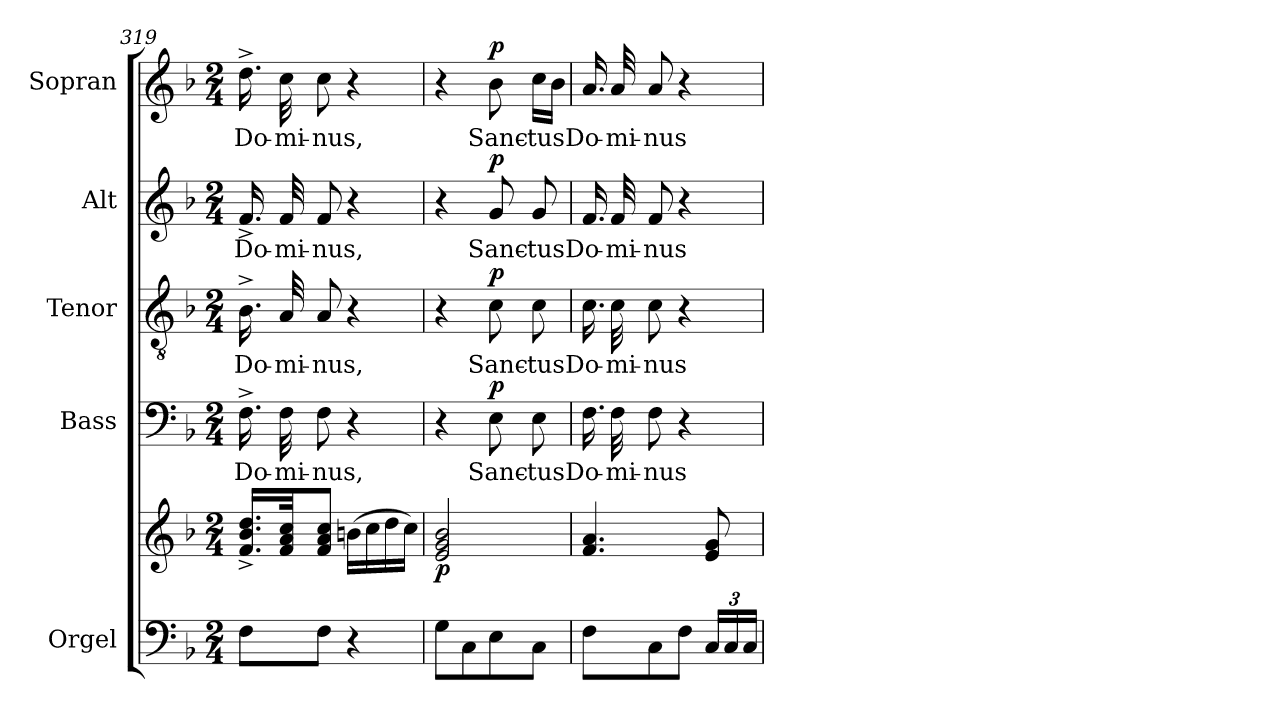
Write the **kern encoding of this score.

**kern	**kern	**dynam	**kern	**text	**dynam	**kern	**text	**dynam	**kern	**text	**dynam	**kern	**text	**dynam
*part5	*part5	*part5	*part4	*part4	*part4	*part3	*part3	*part3	*part2	*part2	*part2	*part1	*part1	*part1
*staff6	*staff5	*staff5/6	*staff4	*staff4	*staff4	*staff3	*staff3	*staff3	*staff2	*staff2	*staff2	*staff1	*staff1	*staff1
*I"Orgel	*	*	*I"Bass	*	*	*I"Tenor	*	*	*I"Alt	*	*	*I"Sopran	*	*
*I'Org.	*	*	*I'B.	*	*	*I'T.	*	*	*I'A.	*	*	*I'S.	*	*
*clefF4	*clefG2	*	*clefF4	*	*	*clefGv2	*	*	*clefG2	*	*	*clefG2	*	*
*k[b-]	*k[b-]	*	*k[b-]	*	*	*k[b-]	*	*	*k[b-]	*	*	*k[b-]	*	*
*F:	*F:	*	*F:	*	*	*F:	*	*	*F:	*	*	*F:	*	*
*M2/4	*M2/4	*	*M2/4	*	*	*M2/4	*	*	*M2/4	*	*	*M2/4	*	*
=319	=319	=319	=319	=319	=319	=319	=319	=319	=319	=319	=319	=319	=319	=319
!	!	!	!	!LO:LY:b	!	!	!LO:LY:b	!	!	!LO:LY:b	!	!	!LO:LY:b	!
8F\L	16.f/^< 16.b-/^< 16.dd/^<LL	.	16.F^>\	Do-	.	16.B-^>\	Do-	.	16.f^>/	Do-	.	16.dd^>\	Do-	.
!	!	!	!	!LO:LY:b	!	!	!LO:LY:b	!	!	!LO:LY:b	!	!	!LO:LY:b	!
.	32f/ 32a/ 32cc/Jk	.	32F\	-mi-	.	32A/	-mi-	.	32f/	-mi-	.	32cc\	-mi-	.
!	!	!	!	!LO:LY:b	!	!	!LO:LY:b	!	!	!LO:LY:b	!	!	!LO:LY:b	!
8F\J	8f/ 8a/ 8cc/J	.	8F\	-nus,	.	8A/	-nus,	.	8f/	-nus,	.	8cc\	-nus,	.
4r	(>16bn\LL	.	4r	.	.	4r	.	.	4r	.	.	4r	.	.
.	16cc\	.	.	.	.	.	.	.	.	.	.	.	.	.
.	16dd\	.	.	.	.	.	.	.	.	.	.	.	.	.
.	16cc\JJ)	.	.	.	.	.	.	.	.	.	.	.	.	.
=320	=320	=320	=320	=320	=320	=320	=320	=320	=320	=320	=320	=320	=320	=320
!	!	!LO:DY:b	!	!	!	!	!	!	!	!	!	!	!	!
8G\L	2e/ 2g/ 2b-/	p	4r	.	.	4r	.	.	4r	.	.	4r	.	.
8C\	.	.	.	.	.	.	.	.	.	.	.	.	.	.
!	!	!	!	!LO:LY:b	!LO:DY:a	!	!LO:LY:b	!LO:DY:a	!	!LO:LY:b	!LO:DY:a	!	!LO:LY:b	!LO:DY:a
8E\	.	.	8E\	Sanc-	p	8c\	Sanc-	p	8g/	Sanc-	p	8b-\	Sanc-	p
!	!	!	!	!LO:LY:b	!	!	!LO:LY:b	!	!	!LO:LY:b	!	!	!LO:LY:b	!
8C\J	.	.	8E\	-tus	.	8c\	-tus	.	8g/	-tus	.	16cc\LL	-tus	.
.	.	.	.	.	.	.	.	.	.	.	.	16b-\JJ	.	.
!!LO:LB:g=z
=321	=321	=321	=321	=321	=321	=321	=321	=321	=321	=321	=321	=321	=321	=321
!	!	!	!	!LO:LY:b	!	!	!LO:LY:b	!	!	!LO:LY:b	!	!	!LO:LY:b	!
8F\L	4.f/ 4.a/	.	16.F\	Do-	.	16.c\	Do-	.	16.f/	Do-	.	16.a/	Do-	.
!	!	!	!	!LO:LY:b	!	!	!LO:LY:b	!	!	!LO:LY:b	!	!	!LO:LY:b	!
.	.	.	32F\	-mi-	.	32c\	-mi-	.	32f/	-mi-	.	32a/	-mi-	.
!	!	!	!	!LO:LY:b	!	!	!LO:LY:b	!	!	!LO:LY:b	!	!	!LO:LY:b	!
8C\	.	.	8F\	-nus	.	8c\	-nus	.	8f/	-nus	.	8a/	-nus	.
8F\J	.	.	4r	.	.	4r	.	.	4r	.	.	4r	.	.
24C/LL	8e/ 8g/	.	.	.	.	.	.	.	.	.	.	.	.	.
24C/	.	.	.	.	.	.	.	.	.	.	.	.	.	.
24C/JJ	.	.	.	.	.	.	.	.	.	.	.	.	.	.
=	=	=	=	=	=	=	=	=	=	=	=	=	=	=
*-	*-	*-	*-	*-	*-	*-	*-	*-	*-	*-	*-	*-	*-	*-
